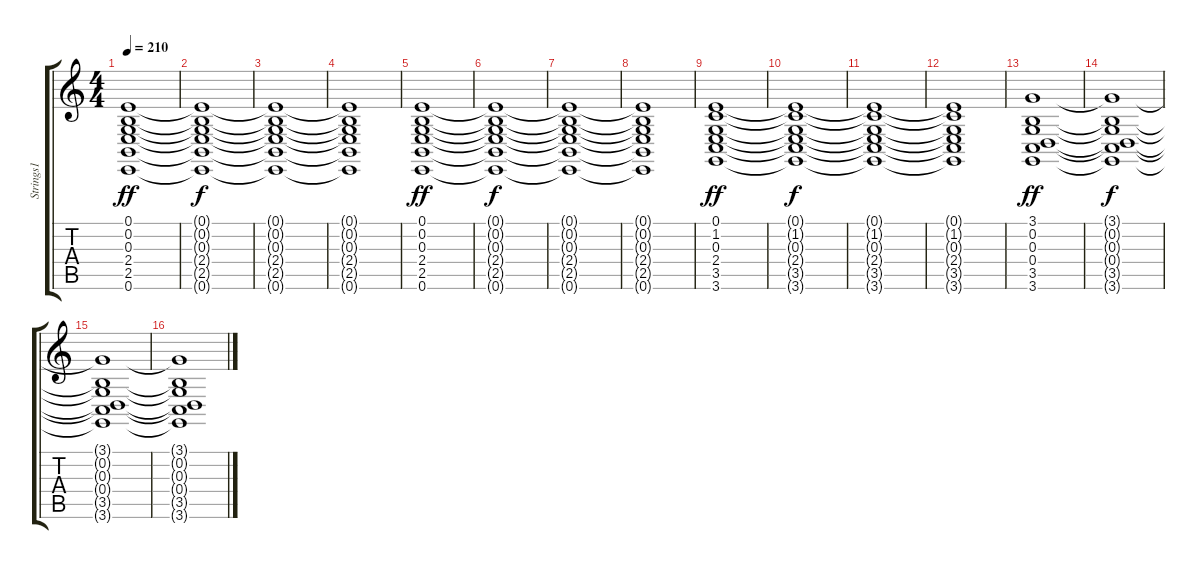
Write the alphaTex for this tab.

\track ("Strings1" "Strings1") {instrument synthstrings1}
\staff {score tabs}
\tuning (E4 B3 G3 D3 A2 E2) {hide}
\ts (4 4)
\tempo 210
\clef g2
\ks c
(0.1 0.2 0.3 2.4 2.5 0.6).1{dy ff} |
(0.1{t} 0.2{t} 0.3{t} 2.4{t} 2.5{t} 0.6{t}).1{dy f} |
(0.1{t} 0.2{t} 0.3{t} 2.4{t} 2.5{t} 0.6{t}).1 |
(0.1{t} 0.2{t} 0.3{t} 2.4{t} 2.5{t} 0.6{t}).1 |
(0.1 0.2 0.3 2.4 2.5 0.6).1{dy ff} |
(0.1{t} 0.2{t} 0.3{t} 2.4{t} 2.5{t} 0.6{t}).1{dy f} |
(0.1{t} 0.2{t} 0.3{t} 2.4{t} 2.5{t} 0.6{t}).1 |
(0.1{t} 0.2{t} 0.3{t} 2.4{t} 2.5{t} 0.6{t}).1 |
(0.1 1.2 0.3 2.4 3.5 3.6).1{dy ff} |
(0.1{t} 1.2{t} 0.3{t} 2.4{t} 3.5{t} 3.6{t}).1{dy f} |
(0.1{t} 1.2{t} 0.3{t} 2.4{t} 3.5{t} 3.6{t}).1 |
(0.1{t} 1.2{t} 0.3{t} 2.4{t} 3.5{t} 3.6{t}).1 |
(3.1 0.2 0.3 0.4 3.5 3.6).1{dy ff} |
(3.1{t} 0.2{t} 0.3{t} 0.4{t} 3.5{t} 3.6{t}).1{dy f} |
(3.1{t} 0.2{t} 0.3{t} 0.4{t} 3.5{t} 3.6{t}).1 |
(3.1{t} 0.2{t} 0.3{t} 0.4{t} 3.5{t} 3.6{t}).1
